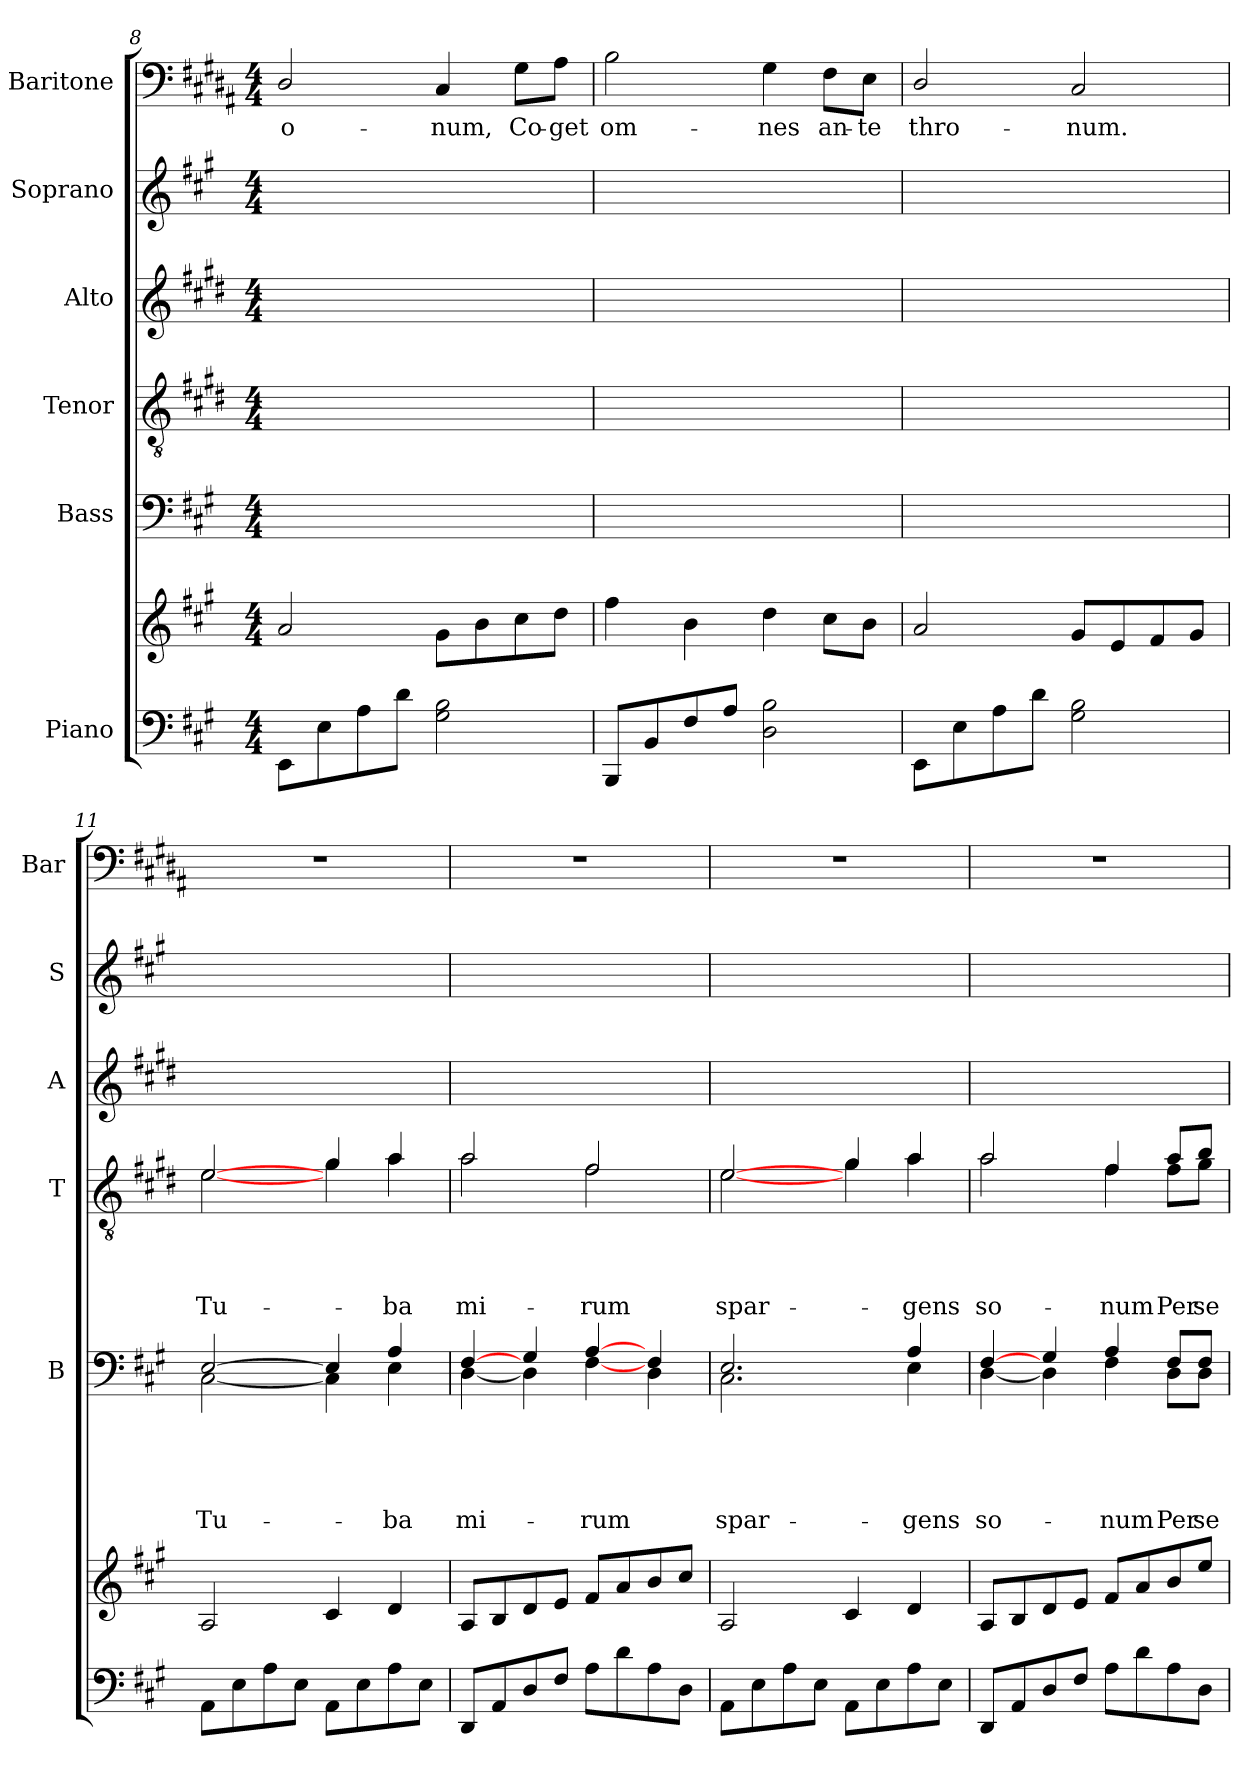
**kern	**kern	**kern	**text	**text	**text	**text	**text	**kern	**text	**text	**text	**text	**kern	**kern	**kern	**text
*part6	*part6	*part5	*part5	*part5	*part5	*part5	*part5	*part4	*part4	*part4	*part4	*part4	*part3	*part2	*part1	*part1
*staff7	*staff6	*staff5	*staff5	*staff5	*staff5	*staff5	*staff5	*staff4	*staff4	*staff4	*staff4	*staff4	*staff3	*staff2	*staff1	*staff1
*I"Piano	*	*I"Bass	*	*	*	*	*	*I"Tenor	*	*	*	*	*I"Alto	*I"Soprano	*I"Baritone	*
*	*	*I'B	*	*	*	*	*	*I'T	*	*	*	*	*I'A	*I'S	*I'Bar	*
*clefF4	*clefG2	*clefF4	*	*	*	*	*	*clefGv2	*	*	*	*	*clefG2	*clefG2	*clefF4	*
*	*	*	*	*	*	*	*	*ITrd4c7	*	*	*	*	*ITrd4c7	*	*ITrd1c2	*
*k[f#c#g#]	*k[f#c#g#]	*k[f#c#g#]	*	*	*	*	*	*k[f#c#g#]	*	*	*	*	*k[f#c#g#]	*k[f#c#g#]	*k[f#c#g#]	*
*A:	*A:	*A:	*	*	*	*	*	*A:	*	*	*	*	*A:	*A:	*A:	*
*M4/4	*M4/4	*M4/4	*	*	*	*	*	*M4/4	*	*	*	*	*M4/4	*M4/4	*M4/4	*
=8	=8	=8	=8	=8	=8	=8	=8	=8	=8	=8	=8	=8	=8	=8	=8	=8
!	!	!	!	!	!	!	!	!	!	!	!	!	!	!	!	!LO:LY:b
8EE\L	2a/	1ryy	.	.	.	.	.	1ryy	.	.	.	.	1ryy	1ryy	2C#/	-o-
8E\	.	.	.	.	.	.	.	.	.	.	.	.	.	.	.	.
8A\	.	.	.	.	.	.	.	.	.	.	.	.	.	.	.	.
8d\J	.	.	.	.	.	.	.	.	.	.	.	.	.	.	.	.
!	!	!	!	!	!	!	!	!	!	!	!	!	!	!	!	!LO:LY:b
2G#\ 2B\	8g#\L	.	.	.	.	.	.	.	.	.	.	.	.	.	4BB/	-num,
.	8b\	.	.	.	.	.	.	.	.	.	.	.	.	.	.	.
!	!	!	!	!	!	!	!	!	!	!	!	!	!	!	!	!LO:LY:b
.	8cc#\	.	.	.	.	.	.	.	.	.	.	.	.	.	8F#\L	Co-
!	!	!	!	!	!	!	!	!	!	!	!	!	!	!	!	!LO:LY:b
.	8dd\J	.	.	.	.	.	.	.	.	.	.	.	.	.	8G#\J	-get
=9	=9	=9	=9	=9	=9	=9	=9	=9	=9	=9	=9	=9	=9	=9	=9	=9
!	!	!	!	!	!	!	!	!	!	!	!	!	!	!	!	!LO:LY:b
8BBB/L	4ff#\	1ryy	.	.	.	.	.	1ryy	.	.	.	.	1ryy	1ryy	2A\	om-
8BB/	.	.	.	.	.	.	.	.	.	.	.	.	.	.	.	.
8F#/	4b\	.	.	.	.	.	.	.	.	.	.	.	.	.	.	.
8A/J	.	.	.	.	.	.	.	.	.	.	.	.	.	.	.	.
!	!	!	!	!	!	!	!	!	!	!	!	!	!	!	!	!LO:LY:b
2D\ 2B\	4dd\	.	.	.	.	.	.	.	.	.	.	.	.	.	4F#\	-nes
!	!	!	!	!	!	!	!	!	!	!	!	!	!	!	!	!LO:LY:b
.	8cc#\L	.	.	.	.	.	.	.	.	.	.	.	.	.	8E\L	an-
!	!	!	!	!	!	!	!	!	!	!	!	!	!	!	!	!LO:LY:b
.	8b\J	.	.	.	.	.	.	.	.	.	.	.	.	.	8D\J	-te
=10	=10	=10	=10	=10	=10	=10	=10	=10	=10	=10	=10	=10	=10	=10	=10	=10
!	!	!	!	!	!	!	!	!	!	!	!	!	!	!	!	!LO:LY:b
8EE\L	2a/	1ryy	.	.	.	.	.	1ryy	.	.	.	.	1ryy	1ryy	2C#/	thro-
8E\	.	.	.	.	.	.	.	.	.	.	.	.	.	.	.	.
8A\	.	.	.	.	.	.	.	.	.	.	.	.	.	.	.	.
8d\J	.	.	.	.	.	.	.	.	.	.	.	.	.	.	.	.
!	!	!	!	!	!	!	!	!	!	!	!	!	!	!	!	!LO:LY:b
2G#\ 2B\	8g#/L	.	.	.	.	.	.	.	.	.	.	.	.	.	2BB/	-num.
.	8e/	.	.	.	.	.	.	.	.	.	.	.	.	.	.	.
.	8f#/	.	.	.	.	.	.	.	.	.	.	.	.	.	.	.
.	8g#/J	.	.	.	.	.	.	.	.	.	.	.	.	.	.	.
!!LO:LB:g=z
=11	=11	=11	=11	=11	=11	=11	=11	=11	=11	=11	=11	=11	=11	=11	=11	=11
!	!	!	!	!	!	!	!LO:LY:b	!	!	!	!	!LO:LY:b	!	!	!	!
*	*	*^	*	*	*	*	*	*^	*	*	*	*	*	*	*	*
8AA\L	2A/	[>2E/	[<2C#\	.	.	.	.	Tu-	[>2A/	[<2A\	.	.	.	Tu-	1ryy	1ryy	1r	.
8E\	.	.	.	.	.	.	.	.	.	.	.	.	.	.	.	.	.	.
8A\	.	.	.	.	.	.	.	.	.	.	.	.	.	.	.	.	.	.
8E\J	.	.	.	.	.	.	.	.	.	.	.	.	.	.	.	.	.	.
8AA\L	4c#/	4E/]	4C#\]	.	.	.	.	.	4c#/	4c#\	.	.	.	.	.	.	.	.
8E\	.	.	.	.	.	.	.	.	.	.	.	.	.	.	.	.	.	.
!	!	!	!	!	!	!	!	!LO:LY:b	!	!	!	!	!	!LO:LY:b	!	!	!	!
8A\	4d/	4A/	4E\	.	.	.	.	-ba	4d/	4d\	.	.	.	-ba	.	.	.	.
8E\J	.	.	.	.	.	.	.	.	.	.	.	.	.	.	.	.	.	.
=12	=12	=12	=12	=12	=12	=12	=12	=12	=12	=12	=12	=12	=12	=12	=12	=12	=12	=12
!	!	!	!	!	!	!	!	!LO:LY:b	!	!	!	!	!	!LO:LY:b	!	!	!	!
8DD/L	8A/L	[>4F#/	[<4D\	.	.	.	.	mi-	2d/	2d\	.	.	.	mi-	1ryy	1ryy	1r	.
8AA/	8B/	.	.	.	.	.	.	.	.	.	.	.	.	.	.	.	.	.
8D/	8d/	4G#/	4D\]	.	.	.	.	.	.	.	.	.	.	.	.	.	.	.
8F#/J	8e/J	.	.	.	.	.	.	.	.	.	.	.	.	.	.	.	.	.
!	!	!	!	!	!	!	!	!LO:LY:b	!	!	!	!	!	!LO:LY:b	!	!	!	!
8A\L	8f#/L	[>4A/	[<4F#\	.	.	.	.	-rum	2B/	2B\	.	.	.	-rum	.	.	.	.
8d\	8a/	.	.	.	.	.	.	.	.	.	.	.	.	.	.	.	.	.
8A\	8b/	4F#/	4D\	.	.	.	.	.	.	.	.	.	.	.	.	.	.	.
8D\J	8cc#/J	.	.	.	.	.	.	.	.	.	.	.	.	.	.	.	.	.
=13	=13	=13	=13	=13	=13	=13	=13	=13	=13	=13	=13	=13	=13	=13	=13	=13	=13	=13
!	!	!	!	!	!	!	!	!LO:LY:b	!	!	!	!	!	!LO:LY:b	!	!	!	!
8AA\L	2A/	2.E/	2.C#\	.	.	.	.	spar-	[>2A/	[<2A\	.	.	.	spar-	1ryy	1ryy	1r	.
8E\	.	.	.	.	.	.	.	.	.	.	.	.	.	.	.	.	.	.
8A\	.	.	.	.	.	.	.	.	.	.	.	.	.	.	.	.	.	.
8E\J	.	.	.	.	.	.	.	.	.	.	.	.	.	.	.	.	.	.
8AA\L	4c#/	.	.	.	.	.	.	.	4c#/	4c#\	.	.	.	.	.	.	.	.
8E\	.	.	.	.	.	.	.	.	.	.	.	.	.	.	.	.	.	.
!	!	!	!	!	!	!	!	!LO:LY:b	!	!	!	!	!	!LO:LY:b	!	!	!	!
8A\	4d/	4A/	4E\	.	.	.	.	-gens	4d/	4d\	.	.	.	-gens	.	.	.	.
8E\J	.	.	.	.	.	.	.	.	.	.	.	.	.	.	.	.	.	.
=14	=14	=14	=14	=14	=14	=14	=14	=14	=14	=14	=14	=14	=14	=14	=14	=14	=14	=14
!	!	!	!	!	!	!	!	!LO:LY:b	!	!	!	!	!	!LO:LY:b	!	!	!	!
8DD/L	8A/L	[>4F#/	[<4D\	.	.	.	.	so-	2d/	2d\	.	.	.	so-	1ryy	1ryy	1r	.
8AA/	8B/	.	.	.	.	.	.	.	.	.	.	.	.	.	.	.	.	.
8D/	8d/	4G#/	4D\]	.	.	.	.	.	.	.	.	.	.	.	.	.	.	.
8F#/J	8e/J	.	.	.	.	.	.	.	.	.	.	.	.	.	.	.	.	.
!	!	!	!	!	!	!	!	!LO:LY:b	!	!	!	!	!	!LO:LY:b	!	!	!	!
8A\L	8f#/L	4A/	4F#\	.	.	.	.	-num	4B/	4B\	.	.	.	-num	.	.	.	.
8d\	8a/	.	.	.	.	.	.	.	.	.	.	.	.	.	.	.	.	.
!	!	!	!	!	!	!	!	!LO:LY:b	!	!	!	!	!	!LO:LY:b	!	!	!	!
8A\	8b/	8F#/L	8D\L	.	.	.	.	Per	8d/L	8B\L	.	.	.	Per	.	.	.	.
!	!	!	!	!	!	!	!	!LO:LY:b	!	!	!	!	!	!LO:LY:b	!	!	!	!
8D\J	8ee/J	8F#/J	8D\J	.	.	.	.	se-	8e/J	8c#\J	.	.	.	se-	.	.	.	.
*	*	*v	*v	*	*	*	*	*	*	*	*	*	*	*	*	*	*	*
*	*	*	*	*	*	*	*	*v	*v	*	*	*	*	*	*	*	*
=	=	=	=	=	=	=	=	=	=	=	=	=	=	=	=	=
*-	*-	*-	*-	*-	*-	*-	*-	*-	*-	*-	*-	*-	*-	*-	*-	*-
